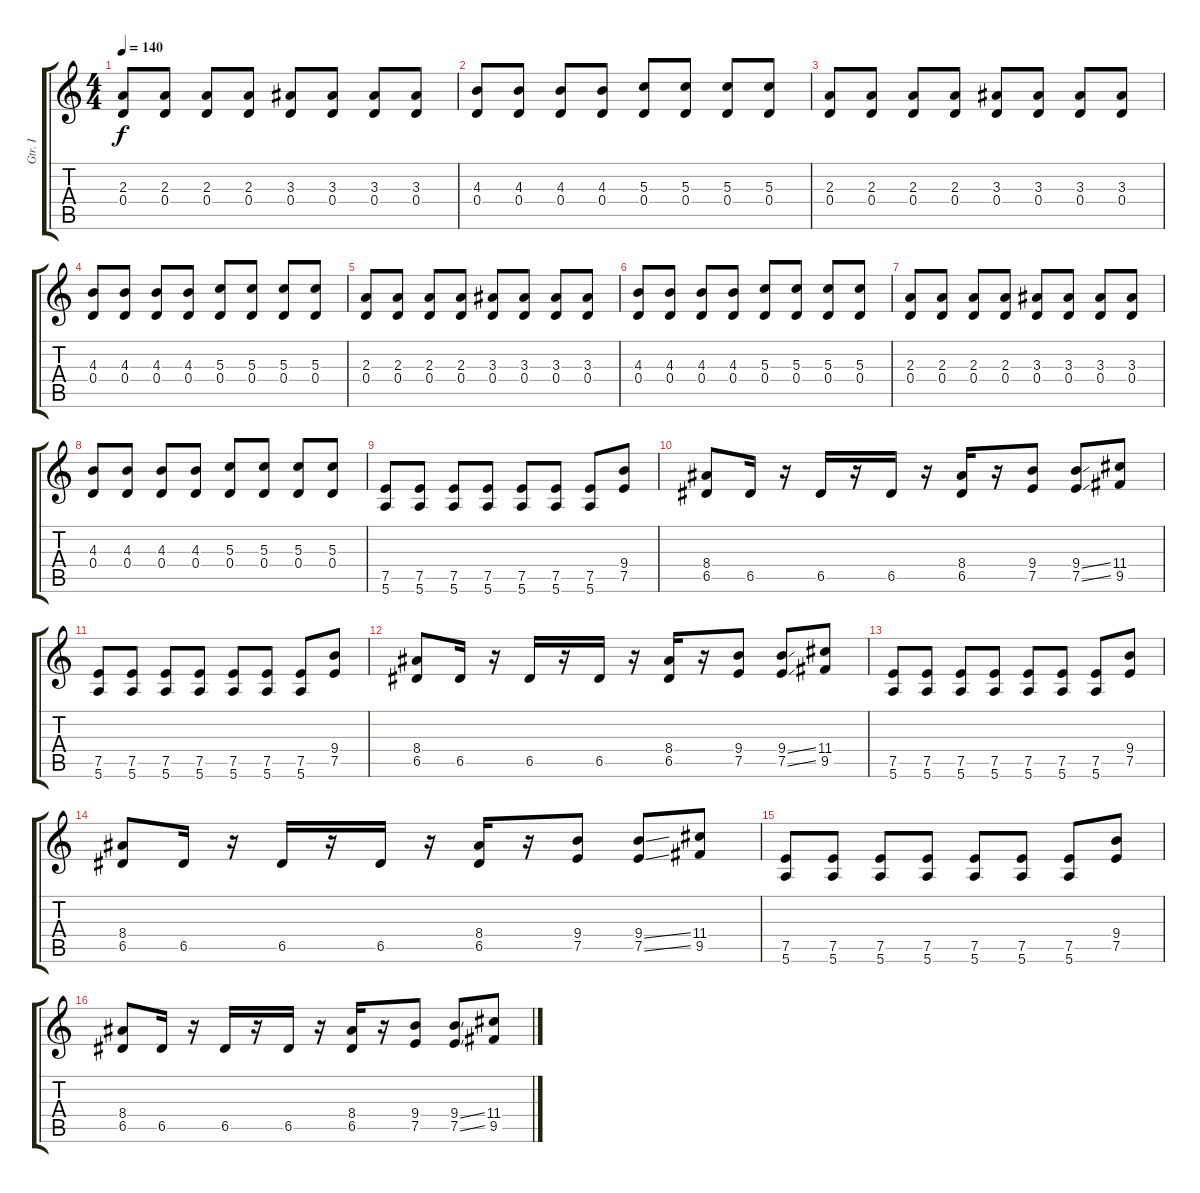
\track ("Gtr. I" "Gtr. I") {instrument acousticguitarsteel}
\staff {score tabs}
\tuning (E4 B3 G3 D3 A2 E2) {hide}
\ts (4 4)
\tempo 140
\clef g2
\ks c
(2.3 0.4).8{dy f} (2.3 0.4).8 (2.3 0.4).8 (2.3 0.4).8 (3.3 0.4).8 (3.3 0.4).8 (3.3 0.4).8 (3.3 0.4).8 |
(4.3 0.4).8 (4.3 0.4).8 (4.3 0.4).8 (4.3 0.4).8 (5.3 0.4).8 (5.3 0.4).8 (5.3 0.4).8 (5.3 0.4).8 |
(2.3 0.4).8 (2.3 0.4).8 (2.3 0.4).8 (2.3 0.4).8 (3.3 0.4).8 (3.3 0.4).8 (3.3 0.4).8 (3.3 0.4).8 |
(4.3 0.4).8 (4.3 0.4).8 (4.3 0.4).8 (4.3 0.4).8 (5.3 0.4).8 (5.3 0.4).8 (5.3 0.4).8 (5.3 0.4).8 |
(2.3 0.4).8 (2.3 0.4).8 (2.3 0.4).8 (2.3 0.4).8 (3.3 0.4).8 (3.3 0.4).8 (3.3 0.4).8 (3.3 0.4).8 |
(4.3 0.4).8 (4.3 0.4).8 (4.3 0.4).8 (4.3 0.4).8 (5.3 0.4).8 (5.3 0.4).8 (5.3 0.4).8 (5.3 0.4).8 |
(2.3 0.4).8 (2.3 0.4).8 (2.3 0.4).8 (2.3 0.4).8 (3.3 0.4).8 (3.3 0.4).8 (3.3 0.4).8 (3.3 0.4).8 |
(4.3 0.4).8 (4.3 0.4).8 (4.3 0.4).8 (4.3 0.4).8 (5.3 0.4).8 (5.3 0.4).8 (5.3 0.4).8 (5.3 0.4).8 |
(7.5 5.6).8 (7.5 5.6).8 (7.5 5.6).8 (7.5 5.6).8 (7.5 5.6).8 (7.5 5.6).8 (7.5 5.6).8 (9.4 7.5).8 |
(8.4 6.5).8 6.5.16 r.16 6.5.16 r.16 6.5.16 r.16 (8.4 6.5).16 r.16 (9.4 7.5).8 (9.4{ss} 7.5{ss}).8 (11.4 9.5).8 |
(7.5 5.6).8 (7.5 5.6).8 (7.5 5.6).8 (7.5 5.6).8 (7.5 5.6).8 (7.5 5.6).8 (7.5 5.6).8 (9.4 7.5).8 |
(8.4 6.5).8 6.5.16 r.16 6.5.16 r.16 6.5.16 r.16 (8.4 6.5).16 r.16 (9.4 7.5).8 (9.4{ss} 7.5{ss}).8 (11.4 9.5).8 |
(7.5 5.6).8 (7.5 5.6).8 (7.5 5.6).8 (7.5 5.6).8 (7.5 5.6).8 (7.5 5.6).8 (7.5 5.6).8 (9.4 7.5).8 |
(8.4 6.5).8 6.5.16 r.16 6.5.16 r.16 6.5.16 r.16 (8.4 6.5).16 r.16 (9.4 7.5).8 (9.4{ss} 7.5{ss}).8 (11.4 9.5).8 |
(7.5 5.6).8 (7.5 5.6).8 (7.5 5.6).8 (7.5 5.6).8 (7.5 5.6).8 (7.5 5.6).8 (7.5 5.6).8 (9.4 7.5).8 |
(8.4 6.5).8 6.5.16 r.16 6.5.16 r.16 6.5.16 r.16 (8.4 6.5).16 r.16 (9.4 7.5).8 (9.4{ss} 7.5{ss}).8 (11.4 9.5).8
